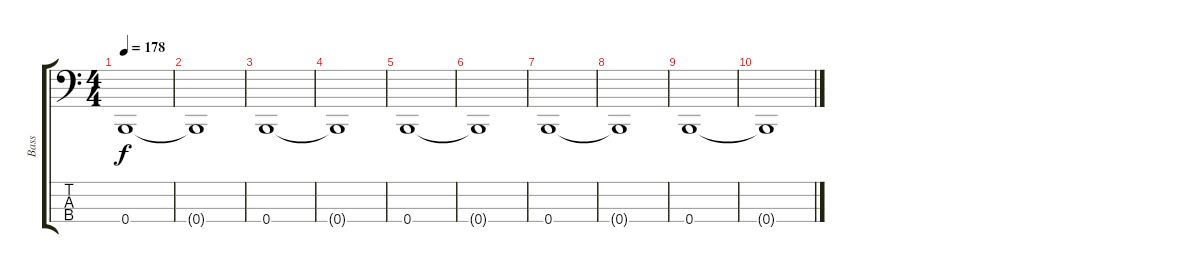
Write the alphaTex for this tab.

\track ("Bass" "Bass") {instrument electricbasspick}
\staff {score tabs}
\tuning (D2 A1 E1 B0) {hide}
\ts (4 4)
\tempo 178
\clef f4
\ks c
0.4.1{dy f} |
0.4{t}.1 |
0.4.1 |
0.4{t}.1 |
0.4.1 |
0.4{t}.1 |
0.4.1 |
0.4{t}.1 |
0.4.1 |
0.4{t}.1
